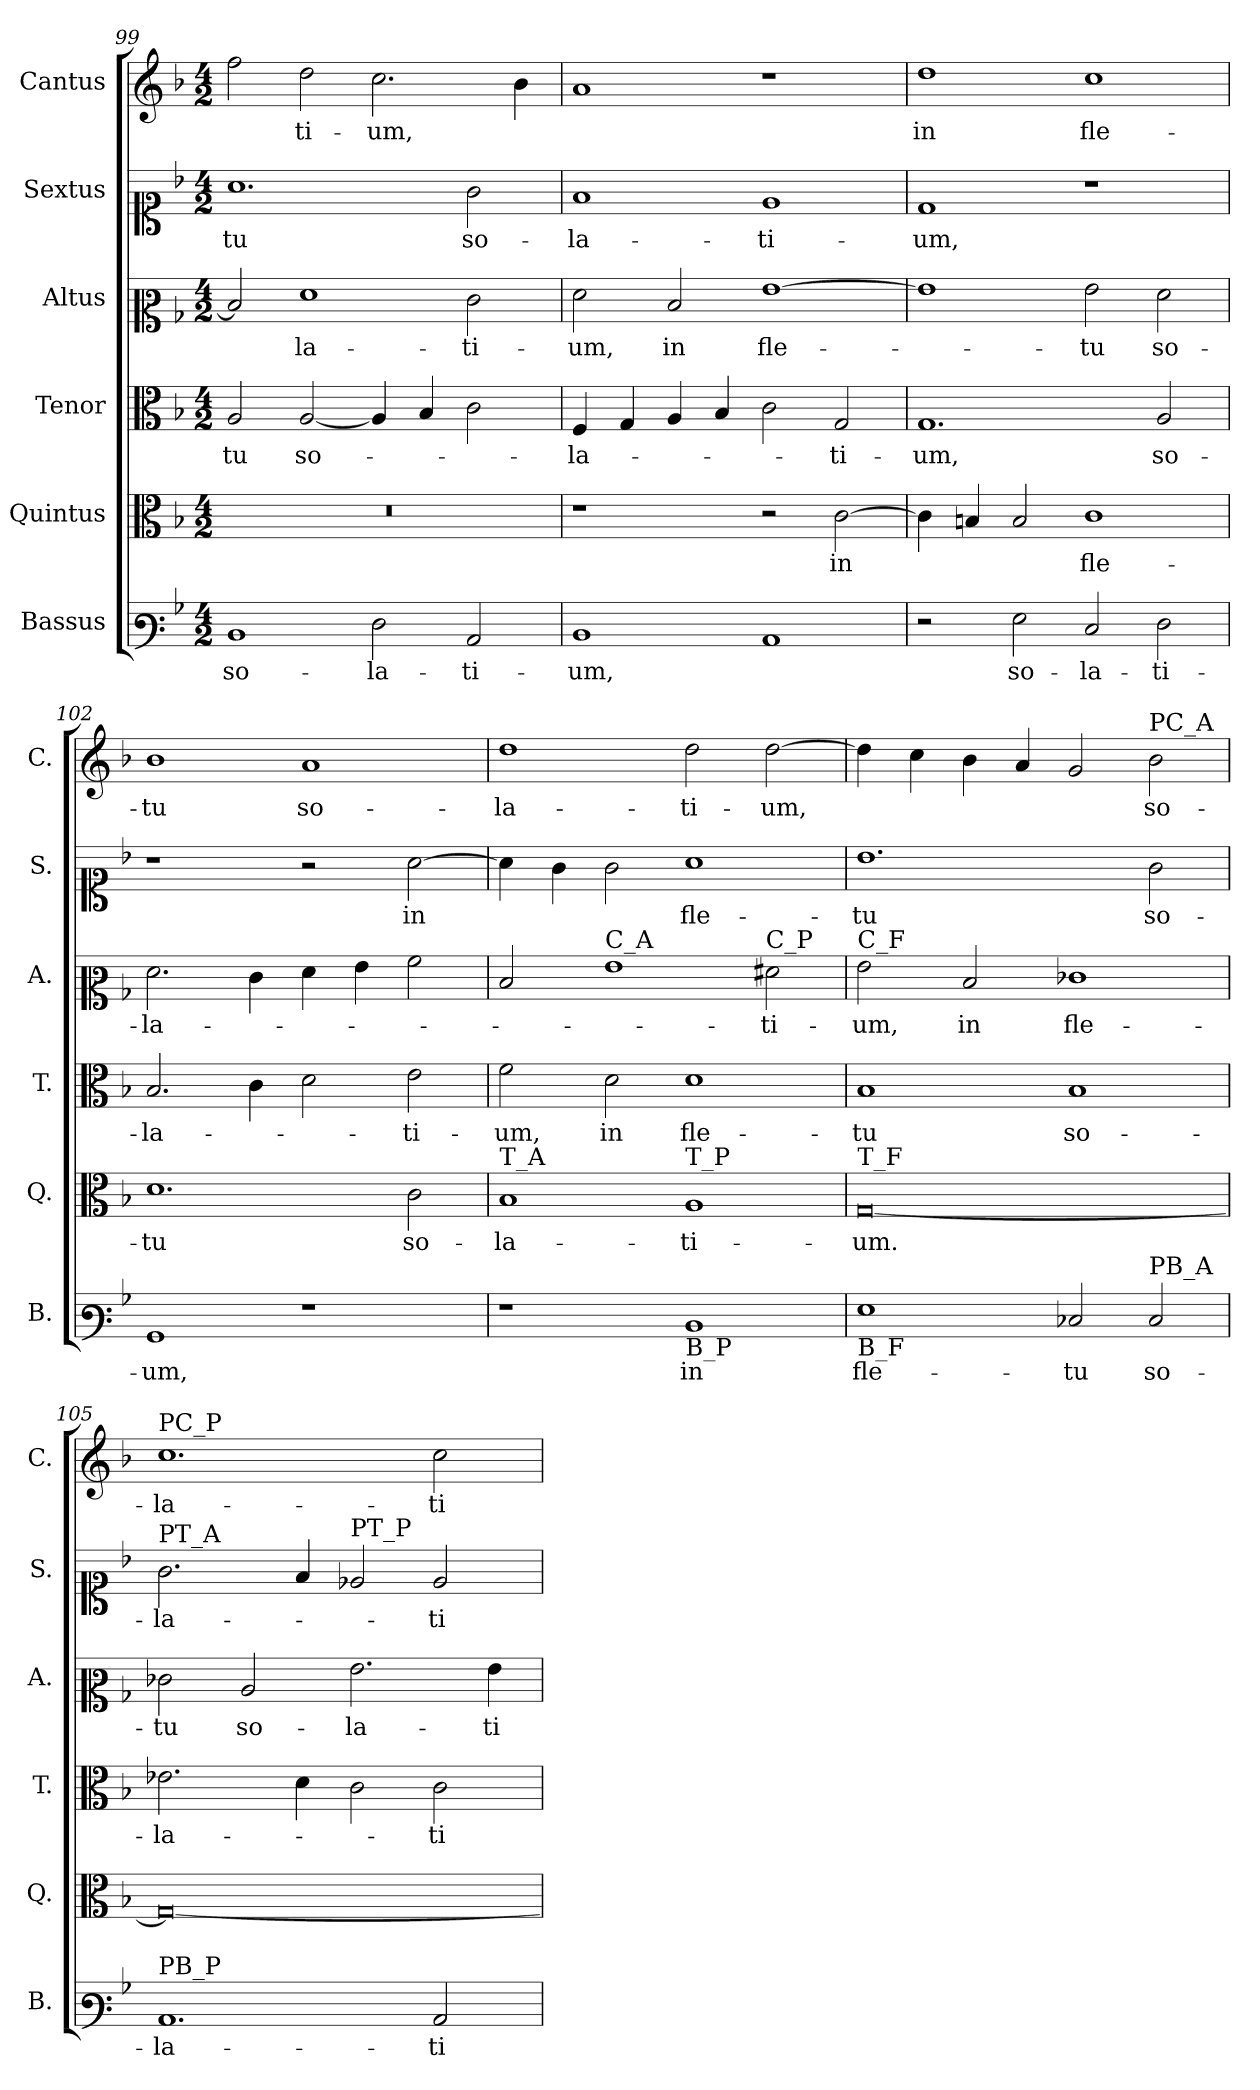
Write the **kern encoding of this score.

**kern	**text	**kern	**text	**kern	**text	**kern	**text	**kern	**text	**kern	**text
*part6	*part6	*part5	*part5	*part4	*part4	*part3	*part3	*part2	*part2	*part1	*part1
*staff6	*staff6	*staff5	*staff5	*staff4	*staff4	*staff3	*staff3	*staff2	*staff2	*staff1	*staff1
*I"Bassus	*	*I"Quintus	*	*I"Tenor	*	*I"Altus	*	*I"Sextus	*	*I"Cantus	*
*I'B.	*	*I'Q.	*	*I'T.	*	*I'A.	*	*I'S.	*	*I'C.	*
*clefF3	*	*clefC3	*	*clefC3	*	*clefC2	*	*clefC1	*	*clefG2	*
*k[b-]	*	*k[b-]	*	*k[b-]	*	*k[b-]	*	*k[b-]	*	*k[b-]	*
*M4/2	*	*M4/2	*	*M4/2	*	*M4/2	*	*M4/2	*	*M4/2	*
=99	=99	=99	=99	=99	=99	=99	=99	=99	=99	=99	=99
!	!	!LO:N:vis=1	!	!	!	!	!	!	!	!	!
1D	so-	0r	.	2A/	-tu	2d/]	.	1.a	-tu	2ff\	.
.	.	.	.	[2A/	so-	1f	la-	.	.	2dd\	-ti-
2F\	-la-	.	.	4A/]	.	.	.	.	.	2.cc\	-um,
.	.	.	.	4B-/	.	.	.	.	.	.	.
2C/	-ti-	.	.	2c\	.	2e\	-ti-	2g\	so-	.	.
.	.	.	.	.	.	.	.	.	.	4b-\	.
=100	=100	=100	=100	=100	=100	=100	=100	=100	=100	=100	=100
1D	-um,	1r	.	4F/	-la-	2f\	-um,	1f	-la-	1a	.
.	.	.	.	4G/	.	.	.	.	.	.	.
.	.	.	.	4A/	.	2d/	in	.	.	.	.
.	.	.	.	4B-/	.	.	.	.	.	.	.
1C	.	2r	.	2c\	.	[1g	fle-	1e	-ti-	1r	.
.	.	[2c\	in	2G/	-ti-	.	.	.	.	.	.
=101	=101	=101	=101	=101	=101	=101	=101	=101	=101	=101	=101
2r	.	4c\]	.	1.G	-um,	1g]	.	1d	-um,	1dd	in
.	.	4Bn/	.	.	.	.	.	.	.	.	.
2G\	so-	2B/	.	.	.	.	.	.	.	.	.
2E/	-la-	1c	fle-	.	.	2g\	-tu	1r	.	1cc	fle-
2F\	-ti-	.	.	2A/	so-	2f\	so-	.	.	.	.
=102	=102	=102	=102	=102	=102	=102	=102	=102	=102	=102	=102
1BB-	-um,	1.d	-tu	2.B-/	-la-	2.f\	-la-	1r	.	1b-	-tu
.	.	.	.	4c\	.	4e\	.	.	.	.	.
1r	.	.	.	2d\	.	4f\	.	2r	.	1a	so-
.	.	.	.	.	.	4g\	.	.	.	.	.
.	.	2c\	so-	2e\	-ti-	2a\	.	[2a\	in	.	.
=103	=103	=103	=103	=103	=103	=103	=103	=103	=103	=103	=103
!	!	!LO:TX:a:t=T_A	!	!	!	!	!	!	!	!	!
1r	.	1B-	-la-	2f\	-um,	2d/	.	4a\]	.	1dd	-la-
.	.	.	.	.	.	.	.	4g\	.	.	.
!	!	!	!	!	!	!LO:TX:a:t=C_A	!	!	!	!	!
.	.	.	.	2d\	in	1g	.	2g\	.	.	.
!	!	!LO:TX:a:t=T_P	!	!	!	!	!	!	!	!	!
!LO:TX:b:t=B_P	!	!	!	!	!	!	!	!	!	!	!
1D	in	1A	-ti-	1d	fle-	.	.	1a	fle-	2dd\	-ti-
!	!	!	!	!	!	!LO:TX:a:t=C_P	!	!	!	!	!
.	.	.	.	.	.	2f#X\	-ti-	.	.	[2dd\	-um,
=104	=104	=104	=104	=104	=104	=104	=104	=104	=104	=104	=104
!	!	!	!	!	!	!LO:TX:a:t=C_F	!	!	!	!	!
!	!	!LO:TX:a:t=T_F	!	!	!	!	!	!	!	!	!
!LO:TX:b:t=B_F	!	!	!	!	!	!	!	!	!	!	!
1G	fle-	[0G	-um.	1B-	-tu	2g\	um,	1.b-	-tu	4dd\]	.
.	.	.	.	.	.	.	.	.	.	4cc\	.
.	.	.	.	.	.	2d/	in	.	.	4b-\	.
.	.	.	.	.	.	.	.	.	.	4a/	.
2E-X/	-tu	.	.	1B-	so-	1e-X	fle-	.	.	2g/	.
!	!	!	!	!	!	!	!	!	!	!LO:TX:a:t=PC_A	!
!LO:TX:a:t=PB_A	!	!	!	!	!	!	!	!	!	!	!
2E-/	so-	.	.	.	.	.	.	2g\	so-	2b-\	so-
=105	=105	=105	=105	=105	=105	=105	=105	=105	=105	=105	=105
!	!	!	!	!	!	!	!	!	!	!LO:TX:a:t=PC_P	!
!	!	!	!	!	!	!	!	!LO:TX:a:t=PT_A	!	!	!
!LO:TX:a:t=PB_P	!	!	!	!	!	!	!	!	!	!	!
1.C	-la-	0G_	.	2.e-X\	-la-	2e-X\	-tu	2.g\	-la-	1.cc	-la-
.	.	.	.	.	.	2c/	so-	.	.	.	.
.	.	.	.	4d\	.	.	.	4f/	.	.	.
!	!	!	!	!	!	!	!	!LO:TX:a:t=PT_P	!	!	!
.	.	.	.	2c\	.	2.g\	-la-	2e-X/	.	.	.
2C/	-ti-	.	.	2c\	-ti-	.	.	2e-/	-ti-	2cc\	-ti-
.	.	.	.	.	.	4g\	-ti-	.	.	.	.
=	=	=	=	=	=	=	=	=	=	=	=
*-	*-	*-	*-	*-	*-	*-	*-	*-	*-	*-	*-
